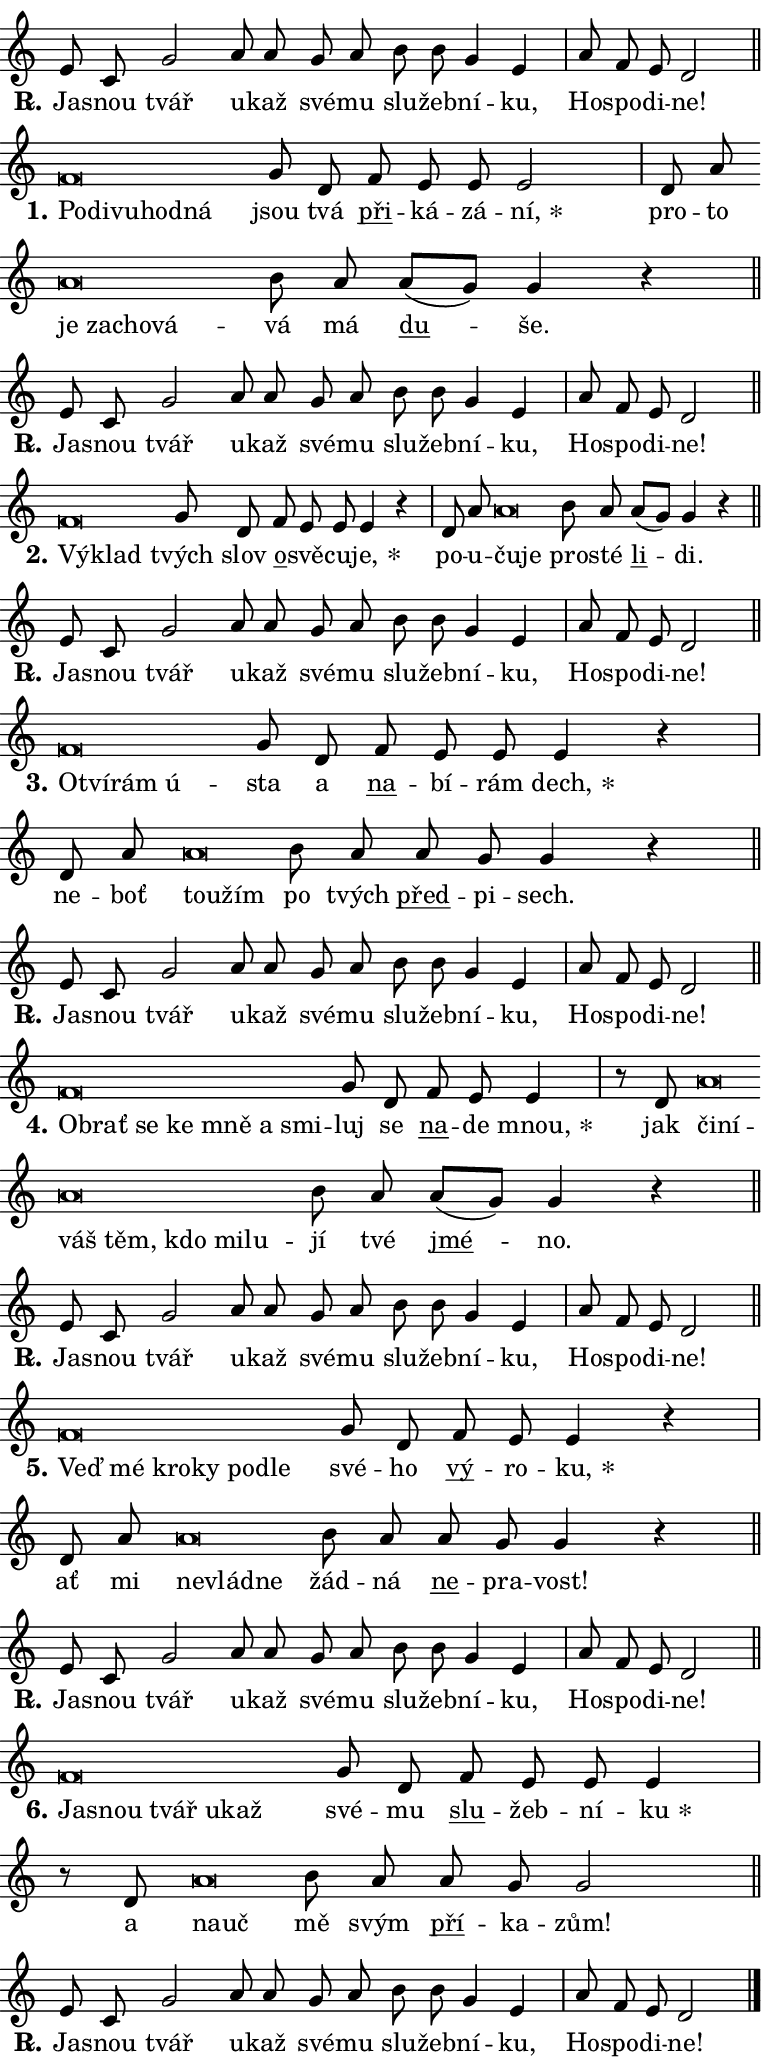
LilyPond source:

\version "2.24.0"
\header { tagline = "" }
\paper {
  indent = 0\cm
  top-margin = 0\cm
  right-margin = 0.13\cm % to fit lyric hyphens
  bottom-margin = 0\cm
  left-margin = 0\cm
  paper-width = 13\cm
  page-breaking = #ly:one-page-breaking
  system-system-spacing.basic-distance = #11
  score-system-spacing.basic-distance = #11
  ragged-last = ##f
}


%% Author: Thomas Morley
%% https://lists.gnu.org/archive/html/lilypond-user/2020-05/msg00002.html
#(define (line-position grob)
"Returns position of @var[grob} in current system:
   @code{'start}, if at first time-step
   @code{'end}, if at last time-step
   @code{'middle} otherwise
"
  (let* ((col (ly:item-get-column grob))
         (ln (ly:grob-object col 'left-neighbor))
         (rn (ly:grob-object col 'right-neighbor))
         (col-to-check-left (if (ly:grob? ln) ln col))
         (col-to-check-right (if (ly:grob? rn) rn col))
         (break-dir-left
           (and
             (ly:grob-property col-to-check-left 'non-musical #f)
             (ly:item-break-dir col-to-check-left)))
         (break-dir-right
           (and
             (ly:grob-property col-to-check-right 'non-musical #f)
             (ly:item-break-dir col-to-check-right))))
        (cond ((eqv? 1 break-dir-left) 'start)
              ((eqv? -1 break-dir-right) 'end)
              (else 'middle))))

#(define (tranparent-at-line-position vctor)
  (lambda (grob)
  "Relying on @code{line-position} select the relevant enry from @var{vctor}.
Used to determine transparency,"
    (case (line-position grob)
      ((end) (not (vector-ref vctor 0)))
      ((middle) (not (vector-ref vctor 1)))
      ((start) (not (vector-ref vctor 2))))))

noteHeadBreakVisibility =
#(define-music-function (break-visibility)(vector?)
"Makes @code{NoteHead}s transparent relying on @var{break-visibility}"
#{
  \override NoteHead.transparent =
    #(tranparent-at-line-position break-visibility)
#})

#(define delete-ledgers-for-transparent-note-heads
  (lambda (grob)
    "Reads whether a @code{NoteHead} is transparent.
If so this @code{NoteHead} is removed from @code{'note-heads} from
@var{grob}, which is supposed to be @code{LedgerLineSpanner}.
As a result ledgers are not printed for this @code{NoteHead}"
    (let* ((nhds-array (ly:grob-object grob 'note-heads))
           (nhds-list
             (if (ly:grob-array? nhds-array)
                 (ly:grob-array->list nhds-array)
                 '()))
           ;; Relies on the transparent-property being done before
           ;; Staff.LedgerLineSpanner.after-line-breaking is executed.
           ;; This is fragile ...
           (to-keep
             (remove
               (lambda (nhd)
                 (ly:grob-property nhd 'transparent #f))
               nhds-list)))
      ;; TODO find a better method to iterate over grob-arrays, similiar
      ;; to filter/remove etc for lists
      ;; For now rebuilt from scratch
      (set! (ly:grob-object grob 'note-heads)  '())
      (for-each
        (lambda (nhd)
          (ly:pointer-group-interface::add-grob grob 'note-heads nhd))
        to-keep))))

squashNotes = {
  \override NoteHead.X-extent = #'(-0.2 . 0.2)
  \override NoteHead.Y-extent = #'(-0.75 . 0)
  \override NoteHead.stencil =
    #(lambda (grob)
       (let ((pos (ly:grob-property grob 'staff-position)))
         (begin
           (if (< pos -7) (display "ERROR: Lower brevis then expected\n") (display ""))
           (if (<= pos -6) ly:text-interface::print ly:note-head::print))))
}
unSquashNotes = {
  \revert NoteHead.X-extent
  \revert NoteHead.Y-extent
  \revert NoteHead.stencil
}

hideNotes = \noteHeadBreakVisibility #begin-of-line-visible
unHideNotes = \noteHeadBreakVisibility #all-visible

% work-around for resetting accidentals
% https://lilypond.org/doc/v2.23/Documentation/notation/displaying-rhythms#unmetered-music
cadenzaMeasure = {
  \cadenzaOff
  \partial 1024 s1024
  \cadenzaOn
}

#(define-markup-command (accent layout props text) (markup?)
  "Underline accented syllable"
  (interpret-markup layout props
    #{\markup \override #'(offset . 4.3) \underline { #text }#}))

responsum = \markup \concat {
  "R" \hspace #-1.05 \path #0.1 #'((moveto 0 0.07) (lineto 0.9 0.8)) \hspace #0.05 "."
}

spaceSize = #0.6828661417322834 % exact space size for TeX Gyre Schola

\layout {
  \context {
    \Staff
    \remove "Time_signature_engraver"
    \override LedgerLineSpanner.after-line-breaking = #delete-ledgers-for-transparent-note-heads
  }
  \context {
    \Lyrics {
      \override LyricSpace.minimum-distance = \spaceSize
      \override LyricText.font-name = #"TeX Gyre Schola"
      \override LyricText.font-size = 1
      \override StanzaNumber.font-name = #"TeX Gyre Schola Bold"
      \override StanzaNumber.font-size = 1
    }
  }
  \context {
    \Score 
    \override NoteHead.text =
      #(lambda (grob) 
        (let ((pos (ly:grob-property grob 'staff-position)))
          #{\markup {
            \combine
              \halign #-0.55 \raise #(if (= pos -6) 0 0.5) \override #'(thickness . 2) \draw-line #'(3.2 . 0)
              \musicglyph "noteheads.sM1"
          }#}))
  }
}

% magnetic-lyrics.ily
%
%   written by
%     Jean Abou Samra <jean@abou-samra.fr>
%     Werner Lemberg <wl@gnu.org>
%
%   adapted by
%     Jiri Hon <jiri.hon@gmail.com>
%
% Version 2022-Apr-15

% https://www.mail-archive.com/lilypond-user@gnu.org/msg149350.html

#(define (Left_hyphen_pointer_engraver context)
   "Collect syllable-hyphen-syllable occurrences in lyrics and store
them in properties.  This engraver only looks to the left.  For
example, if the lyrics input is @code{foo -- bar}, it does the
following.

@itemize @bullet
@item
Set the @code{text} property of the @code{LyricHyphen} grob between
@q{foo} and @q{bar} to @code{foo}.

@item
Set the @code{left-hyphen} property of the @code{LyricText} grob with
text @q{foo} to the @code{LyricHyphen} grob between @q{foo} and
@q{bar}.
@end itemize

Use this auxiliary engraver in combination with the
@code{lyric-@/text::@/apply-@/magnetic-@/offset!} hook."
   (let ((hyphen #f)
         (text #f))
     (make-engraver
      (acknowledgers
       ((lyric-syllable-interface engraver grob source-engraver)
        (set! text grob)))
      (end-acknowledgers
       ((lyric-hyphen-interface engraver grob source-engraver)
        ;(when (not (grob::has-interface grob 'lyric-space-interface))
          (set! hyphen grob)));)
      ((stop-translation-timestep engraver)
       (when (and text hyphen)
         (ly:grob-set-object! text 'left-hyphen hyphen))
       (set! text #f)
       (set! hyphen #f)))))

#(define (lyric-text::apply-magnetic-offset! grob)
   "If the space between two syllables is less than the value in
property @code{LyricText@/.details@/.squash-threshold}, move the right
syllable to the left so that it gets concatenated with the left
syllable.

Use this function as a hook for
@code{LyricText@/.after-@/line-@/breaking} if the
@code{Left_@/hyphen_@/pointer_@/engraver} is active."
   (let ((hyphen (ly:grob-object grob 'left-hyphen #f)))
     (when hyphen
       (let ((left-text (ly:spanner-bound hyphen LEFT)))
         (when (grob::has-interface left-text 'lyric-syllable-interface)
           (let* ((common (ly:grob-common-refpoint grob left-text X))
                  (this-x-ext (ly:grob-extent grob common X))
                  (left-x-ext
                   (begin
                     ;; Trigger magnetism for left-text.
                     (ly:grob-property left-text 'after-line-breaking)
                     (ly:grob-extent left-text common X)))
                  ;; `delta` is the gap width between two syllables.
                  (delta (- (interval-start this-x-ext)
                            (interval-end left-x-ext)))
                  (details (ly:grob-property grob 'details))
                  (threshold (assoc-get 'squash-threshold details 0.2)))
             (when (< delta threshold)
               (let* (;; We have to manipulate the input text so that
                      ;; ligatures crossing syllable boundaries are not
                      ;; disabled.  For languages based on the Latin
                      ;; script this is essentially a beautification.
                      ;; However, for non-Western scripts it can be a
                      ;; necessity.
                      (lt (ly:grob-property left-text 'text))
                      (rt (ly:grob-property grob 'text))
                      (is-space (grob::has-interface hyphen 'lyric-space-interface))
                      (space (if is-space " " ""))
                      (extra-delta (if is-space spaceSize 0))
                      ;; Append new syllable.
                      (ltrt-space (if (and (string? lt) (string? rt))
                                (string-append lt space rt)
                                (make-concat-markup (list lt space rt))))
                      ;; Right-align `ltrt` to the right side.
                      (ltrt-space-markup (grob-interpret-markup
                               grob
                               (make-translate-markup
                                (cons (interval-length this-x-ext) 0)
                                (make-right-align-markup ltrt-space)))))
                 (begin
                   ;; Don't print `left-text`.
                   (ly:grob-set-property! left-text 'stencil #f)
                   ;; Set text and stencil (which holds all collected
                   ;; syllables so far) and shift it to the left.
                   (ly:grob-set-property! grob 'text ltrt-space)
                   (ly:grob-set-property! grob 'stencil ltrt-space-markup)
                   (ly:grob-translate-axis! grob (- (- delta extra-delta)) X))))))))))


#(define (lyric-hyphen::displace-bounds-first grob)
   ;; Make very sure this callback isn't triggered too early.
   (let ((left (ly:spanner-bound grob LEFT))
         (right (ly:spanner-bound grob RIGHT)))
     (ly:grob-property left 'after-line-breaking)
     (ly:grob-property right 'after-line-breaking)
     (ly:lyric-hyphen::print grob)))

squashThreshold = #0.4

\layout {
  \context {
    \Lyrics
    \consists #Left_hyphen_pointer_engraver
    \override LyricText.after-line-breaking =
      #lyric-text::apply-magnetic-offset!
    \override LyricHyphen.stencil = #lyric-hyphen::displace-bounds-first
    \override LyricText.details.squash-threshold = \squashThreshold
    \override LyricHyphen.minimum-distance = 0
    \override LyricHyphen.minimum-length = \squashThreshold
  }
}

squashText = \override LyricText.details.squash-threshold = 9999
unSquashText = \override LyricText.details.squash-threshold = \squashThreshold

leftText = \override LyricText.self-alignment-X = #LEFT
unLeftText = \revert LyricText.self-alignment-X

starOffset = #(lambda (grob) 
                (let ((x_offset (ly:self-alignment-interface::aligned-on-x-parent grob)))
                  (if (= x_offset 0) 0 (+ x_offset 1.2))))

star = #(define-music-function (syllable)(string?)
"Append star separator at the end of a syllable"
#{
  \once \override LyricText.X-offset = #starOffset
  \lyricmode { \markup {
    #syllable
    \override #'((font-name . "TeX Gyre Schola Bold")) \hspace #0.2 \lower #0.65 \larger "*"
  } }
#})

starAccent = #(define-music-function (syllable)(string?)
"Append star separator at the end of a syllable and make accent"
#{
  \once \override LyricText.X-offset = #starOffset
  \lyricmode { \markup {
    \accent #syllable
    \override #'((font-name . "TeX Gyre Schola Bold")) \hspace #0.2 \lower #0.65 \larger "*"
  } }
#})

breath = #(define-music-function (syllable)(string?)
"Append breathing indicator at the end of a syllable"
#{
  \lyricmode { \markup { #syllable "+" } }
#})

optionalBreath = #(define-music-function (syllable)(string?)
"Append optional breathing indicator at the end of a syllable"
#{
  \lyricmode { \markup { #syllable "(+)" } }
#})


\score {
    <<
        \new Voice = "melody" { \cadenzaOn \key c \major \relative { e'8 c g'2 a8 a \bar "" g a \bar "" b b \bar "" g4 e \cadenzaMeasure \bar "|" a8 f e d2 \cadenzaMeasure \bar "||" \break } }
        \new Lyrics \lyricsto "melody" { \lyricmode { \set stanza = \responsum
Ja -- snou tvář u -- kaž své -- mu slu -- žeb -- ní -- ku, Ho -- spo -- di -- ne! } }
    >>
    \layout {}
}

\score {
    <<
        \new Voice = "melody" { \cadenzaOn \key c \major \relative { \squashNotes f'\breve*1/16 \hideNotes \breve*1/16 \bar "" \breve*1/16 \bar "" \breve*1/16 \breve*1/16 \bar "" \unHideNotes \unSquashNotes g8 d \bar "" f e e e2 \cadenzaMeasure \bar "|" d8 a' \bar "" \squashNotes a\breve*1/16 \hideNotes \breve*1/16 \bar "" \breve*1/16 \breve*1/16 \bar "" \unHideNotes \unSquashNotes b8 a \bar "" a[( g)] g4 r \cadenzaMeasure \bar "||" \break } }
        \new Lyrics \lyricsto "melody" { \lyricmode { \set stanza = "1."
\leftText Po -- \squashText di -- vu -- hod -- ná \unLeftText \unSquashText jsou tvá \markup \accent při -- ká -- zá -- \star ní, pro -- to \leftText je \squashText za -- cho -- vá -- \unLeftText \unSquashText vá má \markup \accent du -- še. } }
    >>
    \layout {}
}

\score {
    <<
        \new Voice = "melody" { \cadenzaOn \key c \major \relative { e'8 c g'2 a8 a \bar "" g a \bar "" b b \bar "" g4 e \cadenzaMeasure \bar "|" a8 f e d2 \cadenzaMeasure \bar "||" \break } }
        \new Lyrics \lyricsto "melody" { \lyricmode { \set stanza = \responsum
Ja -- snou tvář u -- kaž své -- mu slu -- žeb -- ní -- ku, Ho -- spo -- di -- ne! } }
    >>
    \layout {}
}

\score {
    <<
        \new Voice = "melody" { \cadenzaOn \key c \major \relative { \squashNotes f'\breve*1/16 \hideNotes \breve*1/16 \bar "" \unHideNotes \unSquashNotes g8 d \bar "" f e e e4 r \cadenzaMeasure \bar "|" d8 a' \bar "" \squashNotes a\breve*1/16 \hideNotes \breve*1/16 \bar "" \unHideNotes \unSquashNotes b8 a \bar "" a[( g)] g4 r \cadenzaMeasure \bar "||" \break } }
        \new Lyrics \lyricsto "melody" { \lyricmode { \set stanza = "2."
\leftText Vý -- \squashText klad \unLeftText \unSquashText tvých slov \markup \accent o -- svě -- cu -- \star je, po -- u -- \leftText ču -- \squashText je \unLeftText \unSquashText pro -- sté \markup \accent li -- di. } }
    >>
    \layout {}
}

\score {
    <<
        \new Voice = "melody" { \cadenzaOn \key c \major \relative { e'8 c g'2 a8 a \bar "" g a \bar "" b b \bar "" g4 e \cadenzaMeasure \bar "|" a8 f e d2 \cadenzaMeasure \bar "||" \break } }
        \new Lyrics \lyricsto "melody" { \lyricmode { \set stanza = \responsum
Ja -- snou tvář u -- kaž své -- mu slu -- žeb -- ní -- ku, Ho -- spo -- di -- ne! } }
    >>
    \layout {}
}

\score {
    <<
        \new Voice = "melody" { \cadenzaOn \key c \major \relative { \squashNotes f'\breve*1/16 \hideNotes \breve*1/16 \bar "" \breve*1/16 \breve*1/16 \bar "" \unHideNotes \unSquashNotes g8 d \bar "" f e e e4 r \cadenzaMeasure \bar "|" d8 a' \bar "" \squashNotes a\breve*1/16 \hideNotes \breve*1/16 \bar "" \unHideNotes \unSquashNotes b8 a \bar "" a g g4 r \cadenzaMeasure \bar "||" \break } }
        \new Lyrics \lyricsto "melody" { \lyricmode { \set stanza = "3."
\leftText O -- \squashText tví -- rám ú -- \unLeftText \unSquashText sta a \markup \accent na -- bí -- rám \star dech, ne -- boť \leftText tou -- \squashText žím \unLeftText \unSquashText po tvých \markup \accent před -- pi -- sech. } }
    >>
    \layout {}
}

\score {
    <<
        \new Voice = "melody" { \cadenzaOn \key c \major \relative { e'8 c g'2 a8 a \bar "" g a \bar "" b b \bar "" g4 e \cadenzaMeasure \bar "|" a8 f e d2 \cadenzaMeasure \bar "||" \break } }
        \new Lyrics \lyricsto "melody" { \lyricmode { \set stanza = \responsum
Ja -- snou tvář u -- kaž své -- mu slu -- žeb -- ní -- ku, Ho -- spo -- di -- ne! } }
    >>
    \layout {}
}

\score {
    <<
        \new Voice = "melody" { \cadenzaOn \key c \major \relative { \squashNotes f'\breve*1/16 \hideNotes \breve*1/16 \bar "" \breve*1/16 \bar "" \breve*1/16 \bar "" \breve*1/16 \bar "" \breve*1/16 \breve*1/16 \bar "" \unHideNotes \unSquashNotes g8 d \bar "" f e e4 \cadenzaMeasure \bar "|" r8 d8 \squashNotes a'\breve*1/16 \hideNotes \breve*1/16 \bar "" \breve*1/16 \bar "" \breve*1/16 \bar "" \breve*1/16 \bar "" \breve*1/16 \breve*1/16 \bar "" \unHideNotes \unSquashNotes b8 a \bar "" a[( g)] g4 r \cadenzaMeasure \bar "||" \break } }
        \new Lyrics \lyricsto "melody" { \lyricmode { \set stanza = "4."
\leftText Ob -- \squashText rať se ke mně a smi -- \unLeftText \unSquashText luj se \markup \accent na -- de \star mnou, jak \leftText či -- \squashText ní -- váš těm, kdo mi -- lu -- \unLeftText \unSquashText jí tvé \markup \accent jmé -- no. } }
    >>
    \layout {}
}

\score {
    <<
        \new Voice = "melody" { \cadenzaOn \key c \major \relative { e'8 c g'2 a8 a \bar "" g a \bar "" b b \bar "" g4 e \cadenzaMeasure \bar "|" a8 f e d2 \cadenzaMeasure \bar "||" \break } }
        \new Lyrics \lyricsto "melody" { \lyricmode { \set stanza = \responsum
Ja -- snou tvář u -- kaž své -- mu slu -- žeb -- ní -- ku, Ho -- spo -- di -- ne! } }
    >>
    \layout {}
}

\score {
    <<
        \new Voice = "melody" { \cadenzaOn \key c \major \relative { \squashNotes f'\breve*1/16 \hideNotes \breve*1/16 \bar "" \breve*1/16 \bar "" \breve*1/16 \bar "" \breve*1/16 \breve*1/16 \bar "" \unHideNotes \unSquashNotes g8 d \bar "" f e e4 r \cadenzaMeasure \bar "|" d8 a' \bar "" \squashNotes a\breve*1/16 \hideNotes \breve*1/16 \breve*1/16 \bar "" \unHideNotes \unSquashNotes b8 a \bar "" a g g4 r \cadenzaMeasure \bar "||" \break } }
        \new Lyrics \lyricsto "melody" { \lyricmode { \set stanza = "5."
\leftText Veď \squashText mé kro -- ky po -- dle \unLeftText \unSquashText své -- ho \markup \accent vý -- ro -- \star ku, ať mi \leftText ne -- \squashText vlád -- ne \unLeftText \unSquashText žád -- ná \markup \accent ne -- pra -- vost! } }
    >>
    \layout {}
}

\score {
    <<
        \new Voice = "melody" { \cadenzaOn \key c \major \relative { e'8 c g'2 a8 a \bar "" g a \bar "" b b \bar "" g4 e \cadenzaMeasure \bar "|" a8 f e d2 \cadenzaMeasure \bar "||" \break } }
        \new Lyrics \lyricsto "melody" { \lyricmode { \set stanza = \responsum
Ja -- snou tvář u -- kaž své -- mu slu -- žeb -- ní -- ku, Ho -- spo -- di -- ne! } }
    >>
    \layout {}
}

\score {
    <<
        \new Voice = "melody" { \cadenzaOn \key c \major \relative { \squashNotes f'\breve*1/16 \hideNotes \breve*1/16 \bar "" \breve*1/16 \bar "" \breve*1/16 \breve*1/16 \bar "" \unHideNotes \unSquashNotes g8 d \bar "" f e e e4 \cadenzaMeasure \bar "|" r8 d8 \squashNotes a'\breve*1/16 \hideNotes \breve*1/16 \bar "" \unHideNotes \unSquashNotes b8 a \bar "" a g g2 \cadenzaMeasure \bar "||" \break } }
        \new Lyrics \lyricsto "melody" { \lyricmode { \set stanza = "6."
\leftText Ja -- \squashText snou tvář u -- kaž \unLeftText \unSquashText své -- mu \markup \accent slu -- žeb -- ní -- \star ku a \leftText na -- \squashText uč \unLeftText \unSquashText mě svým \markup \accent pří -- ka -- zům! } }
    >>
    \layout {}
}

\score {
    <<
        \new Voice = "melody" { \cadenzaOn \key c \major \relative { e'8 c g'2 a8 a \bar "" g a \bar "" b b \bar "" g4 e \cadenzaMeasure \bar "|" a8 f e d2 \cadenzaMeasure \bar "||" \break } \bar "|." }
        \new Lyrics \lyricsto "melody" { \lyricmode { \set stanza = \responsum
Ja -- snou tvář u -- kaž své -- mu slu -- žeb -- ní -- ku, Ho -- spo -- di -- ne! } }
    >>
    \layout {}
}
